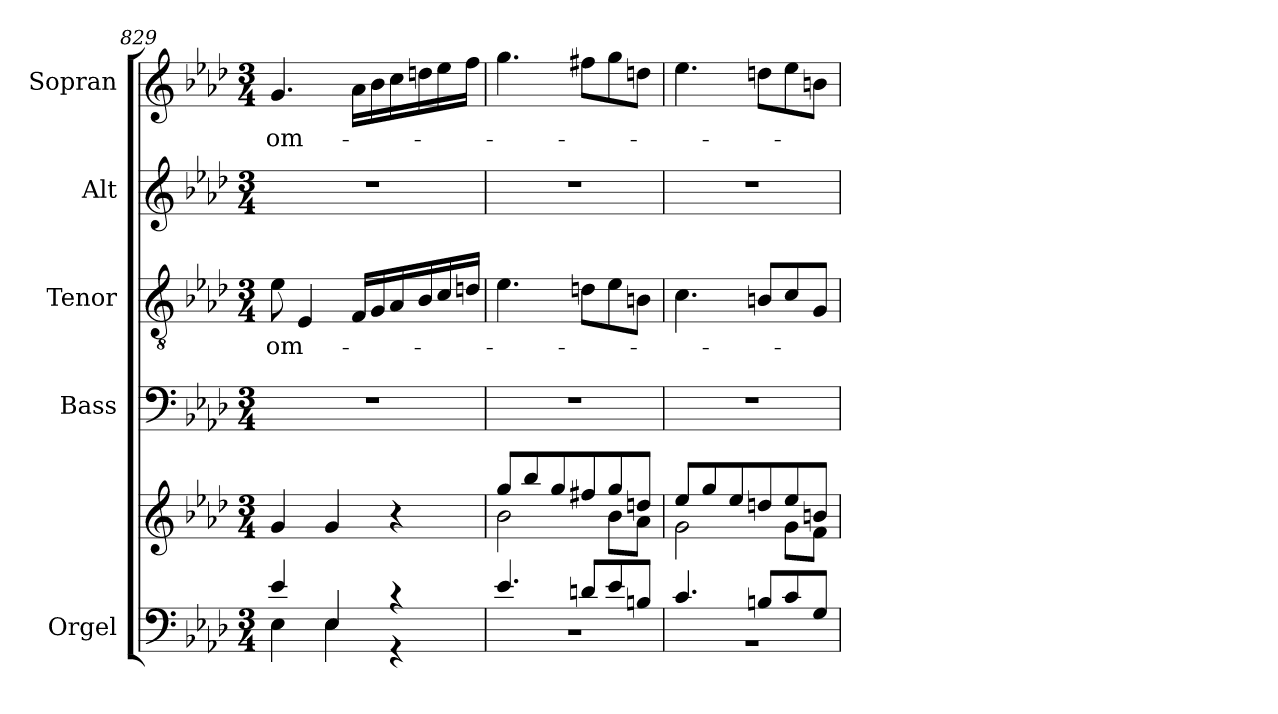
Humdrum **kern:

**kern	**kern	**kern	**kern	**text	**kern	**kern	**text
*part5	*part5	*part4	*part3	*part3	*part2	*part1	*part1
*staff6	*staff5	*staff4	*staff3	*staff3	*staff2	*staff1	*staff1
*I"Orgel	*	*I"Bass	*I"Tenor	*	*I"Alt	*I"Sopran	*
*I'Org.	*	*I'B.	*I'T.	*	*I'A.	*I'S.	*
*clefF4	*clefG2	*clefF4	*clefGv2	*	*clefG2	*clefG2	*
*k[b-e-a-d-]	*k[b-e-a-d-]	*k[b-e-a-d-]	*k[b-e-a-d-]	*	*k[b-e-a-d-]	*k[b-e-a-d-]	*
*A-:	*A-:	*A-:	*A-:	*	*A-:	*A-:	*
*M3/4	*M3/4	*M3/4	*M3/4	*	*M3/4	*M3/4	*
=829	=829	=829	=829	=829	=829	=829	=829
*^	*	*	*	*	*	*	*
!	!	!	!	!	!LO:LY:b	!	!	!LO:LY:b
4e-/	4E-\	4g/	2.r	8e-\	om-	2.r	4.g/	om-
.	.	.	.	4E-/	.	.	.	.
4E-/	4E-\	4g/	.	.	.	.	.	.
.	.	.	.	16F/LL	.	.	16a-\LL	.
.	.	.	.	16G/	.	.	16b-\	.
4r	4r	4r	.	16A-/	.	.	16cc\	.
.	.	.	.	16B-/	.	.	16ddn\	.
.	.	.	.	16c/	.	.	16ee-\	.
.	.	.	.	16dn/JJ	.	.	16ff\JJ	.
=830	=830	=830	=830	=830	=830	=830	=830	=830
!	!LO:N:vis=1	!	!	!	!	!	!	!
*	*	*^	*	*	*	*	*	*
4.e-/	2.r	8gg/L	2b-\	2.r	4.e-\	.	2.r	4.gg\	.
.	.	8bb-/	.	.	.	.	.	.	.
.	.	8gg/	.	.	.	.	.	.	.
8dn/L	.	8ff#X/	.	.	8dn\L	.	.	8ff#X\L	.
8e-/	.	8gg/	8b-\L	.	8e-\	.	.	8gg\	.
8Bn/J	.	8ddn/J	8a-\J	.	8Bn\J	.	.	8ddn\J	.
!!LO:LB:g=z
=831	=831	=831	=831	=831	=831	=831	=831	=831	=831
!	!LO:N:vis=1	!	!	!	!	!	!	!	!
4.c/	2.rBB	8ee-/L	2g\	2.r	4.c\	.	2.r	4.ee-\	.
.	.	8gg/	.	.	.	.	.	.	.
.	.	8ee-/	.	.	.	.	.	.	.
8Bn/L	.	8ddn/	.	.	8Bn/L	.	.	8ddn\L	.
8c/	.	8ee-/	8g\L	.	8c/	.	.	8ee-\	.
8G/J	.	8bn/J	8f\J	.	8G/J	.	.	8bn\J	.
*v	*v	*	*	*	*	*	*	*	*
*	*v	*v	*	*	*	*	*	*
=	=	=	=	=	=	=	=
*-	*-	*-	*-	*-	*-	*-	*-
